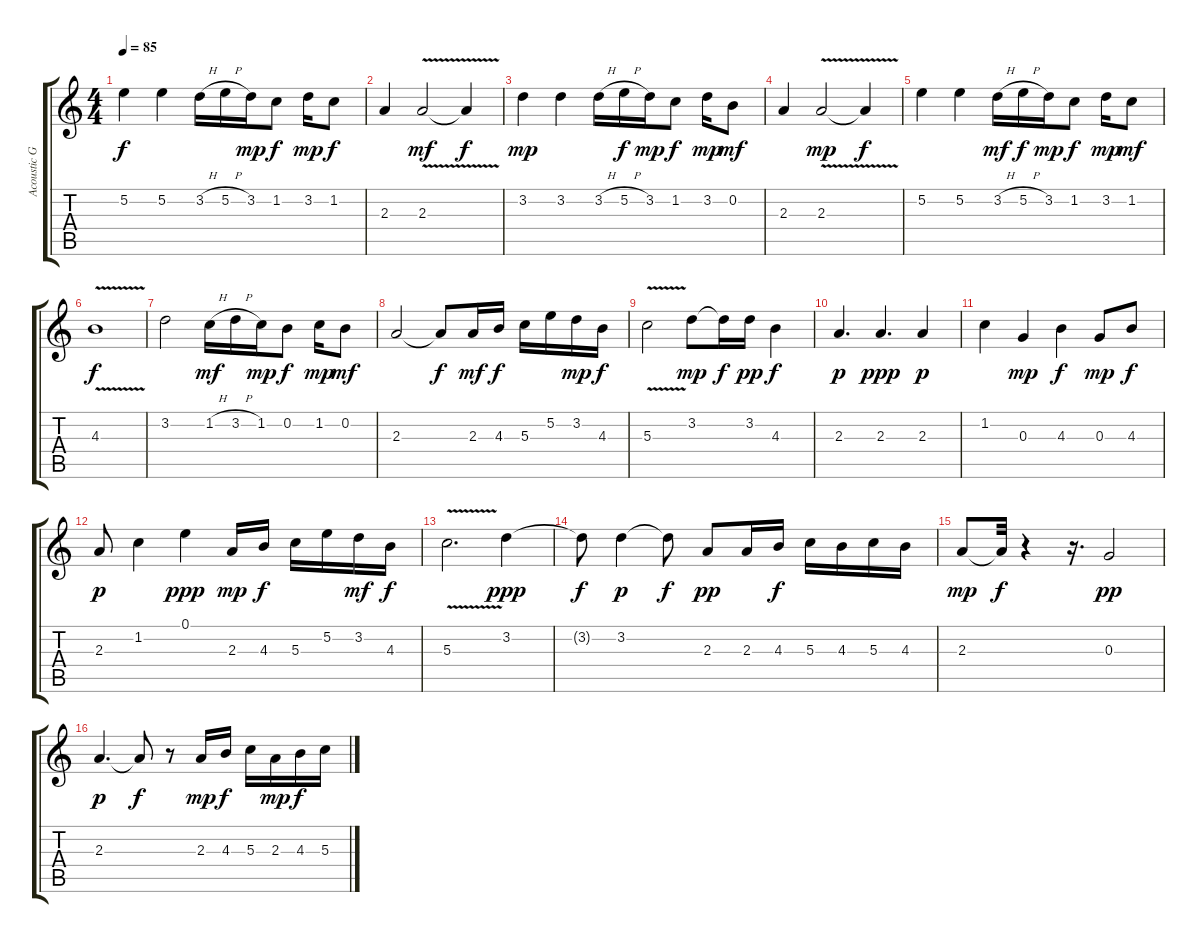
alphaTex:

\track ("Acoustic Guitar I" "Acoustic G") {instrument acousticguitarsteel}
\staff {score tabs}
\tuning (E4 B3 G3 D3 A2 E2) {hide}
\ts (4 4)
\tempo 85
\clef g2
\ks c
5.2.4{dy f instrument acousticguitarsteel} 5.2.4 3.2{h}.16 5.2{h}.16 3.2.16{dy mp} 1.2.8{dy f} 3.2.16{dy mp} 1.2.8{dy f} |
2.3.4 2.3{v}.2{dy mf} 2.3{t}.4{dy f} |
3.2.4{dy mp} 3.2.4 3.2{h}.16 5.2{h}.16{dy f} 3.2.16{dy mp} 1.2.8{dy f} 3.2.16{dy mp} 0.2.8{dy mf} |
2.3.4 2.3{v}.2{dy mp} 2.3{t}.4{dy f} |
5.2.4 5.2.4 3.2{h}.16{dy mf} 5.2{h}.16{dy f} 3.2.16{dy mp} 1.2.8{dy f} 3.2.16{dy mp} 1.2.8{dy mf} |
4.3{v}.1{dy f} |
3.2.2 1.2{h}.16{dy mf} 3.2{h}.16 1.2.16{dy mp} 0.2.8{dy f} 1.2.16{dy mp} 0.2.8{dy mf} |
2.3.2 2.3{t}.8{dy f} 2.3.16{dy mf} 4.3.16{dy f} 5.3.16 5.2.16 3.2.16{dy mp} 4.3.16{dy f} |
5.3{v}.2 3.2.8{dy mp} 3.2{t}.16{dy f} 3.2.16{dy pp} 4.3.4{dy f} |
2.3.4{d dy p} 2.3.4{d dy ppp} 2.3.4{dy p} |
1.2.4 0.3.4{dy mp} 4.3.4{dy f} 0.3.8{dy mp} 4.3.8{dy f} |
2.3.8{dy p} 1.2.4 0.1.4{dy ppp} 2.3.16{dy mp} 4.3.16{dy f} 5.3.16 5.2.16 3.2.16{dy mf} 4.3.16{dy f} |
5.3{v}.2{d} 3.2.4{dy ppp} |
3.2{t}.8{dy f} 3.2.4{dy p} 3.2{t}.8{dy f} 2.3.8{dy pp} 2.3.16 4.3.16{dy f} 5.3.16 4.3.16 5.3.16 4.3.16 |
2.3.8{dy mp} 2.3{t}.32{dy f} r.4 r.16{d} 0.3.2{dy pp} |
2.3.4{d dy p} 2.3{t}.8{dy f} r.8 2.3.16{dy mp} 4.3.16{dy f} 5.3.16 2.3.16{dy mp} 4.3.16{dy f} 5.3.16
